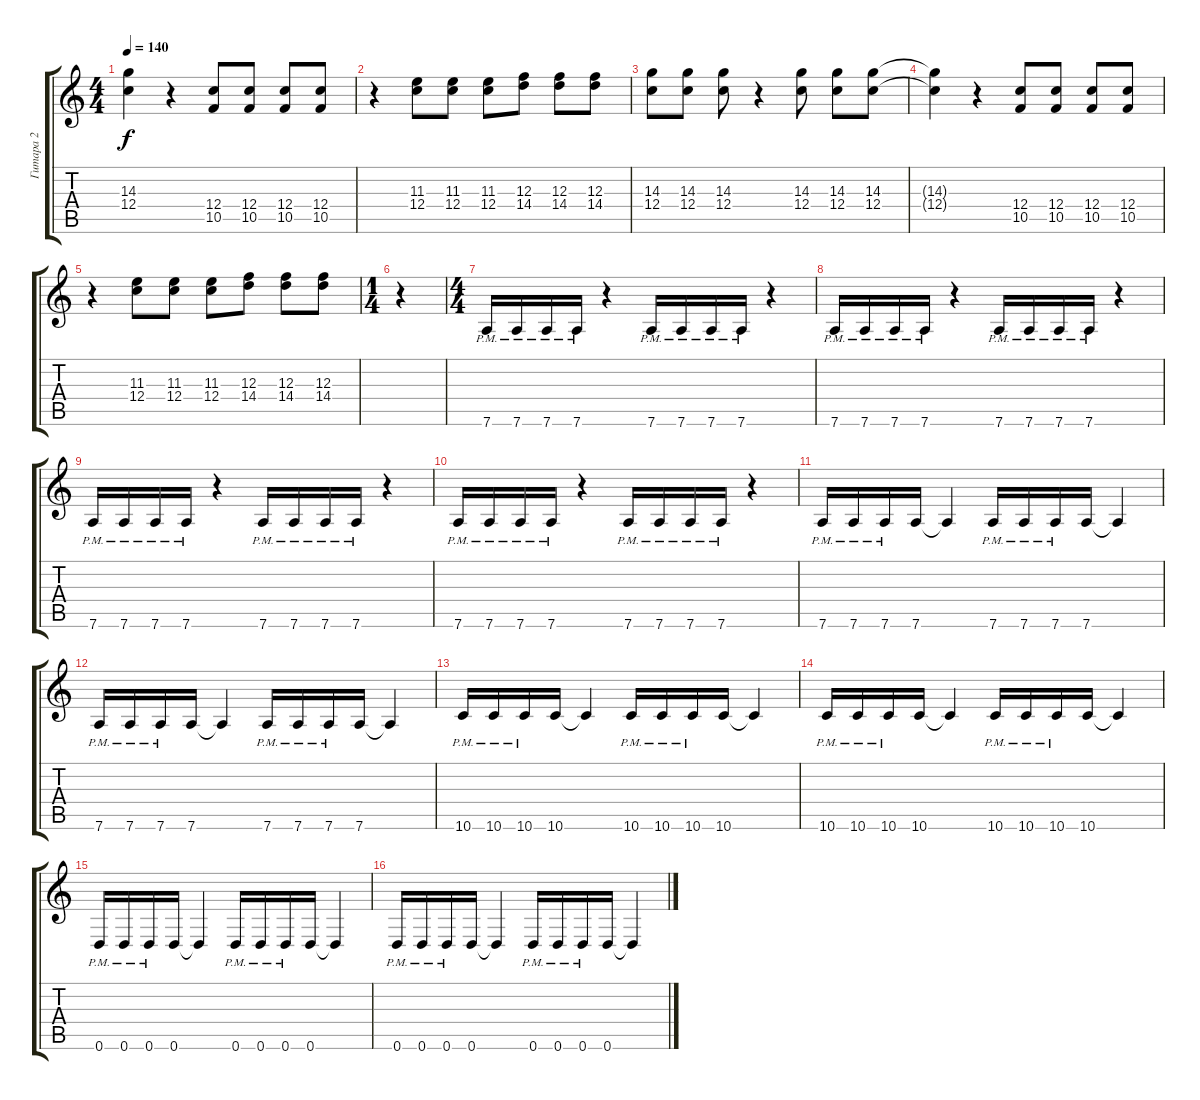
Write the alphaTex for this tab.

\track ("Гитара 2" "Гитара 2") {instrument overdrivenguitar}
\staff {score tabs}
\tuning (D4 A3 F3 C3 G2 D2) {hide}
\ts (4 4)
\tempo 140
\clef g2
\ks c
(14.3{t} 12.4{t}).4{dy f} r.4 (12.4 10.5).8 (12.4 10.5).8 (12.4 10.5).8 (12.4 10.5).8 |
r.4 (11.3 12.4).8 (11.3 12.4).8 (11.3 12.4).8 (12.3 14.4).8 (12.3 14.4).8 (12.3 14.4).8 |
(14.3 12.4).8 (14.3 12.4).8 (14.3 12.4).8 r.4 (14.3 12.4).8 (14.3 12.4).8 (14.3 12.4).8 |
(14.3{t} 12.4{t}).4 r.4 (12.4 10.5).8 (12.4 10.5).8 (12.4 10.5).8 (12.4 10.5).8 |
r.4 (11.3 12.4).8 (11.3 12.4).8 (11.3 12.4).8 (12.3 14.4).8 (12.3 14.4).8 (12.3 14.4).8 |
\ts (1 4)
r.4 |
\ts (4 4)
7.6{pm}.16 7.6{pm}.16 7.6{pm}.16 7.6{pm}.16 r.4 7.6{pm}.16 7.6{pm}.16 7.6{pm}.16 7.6{pm}.16 r.4 |
7.6{pm}.16 7.6{pm}.16 7.6{pm}.16 7.6{pm}.16 r.4 7.6{pm}.16 7.6{pm}.16 7.6{pm}.16 7.6{pm}.16 r.4 |
7.6{pm}.16 7.6{pm}.16 7.6{pm}.16 7.6{pm}.16 r.4 7.6{pm}.16 7.6{pm}.16 7.6{pm}.16 7.6{pm}.16 r.4 |
7.6{pm}.16 7.6{pm}.16 7.6{pm}.16 7.6{pm}.16 r.4 7.6{pm}.16 7.6{pm}.16 7.6{pm}.16 7.6{pm}.16 r.4 |
7.6{pm}.16 7.6{pm}.16 7.6{pm}.16 7.6.16 7.6{t}.4 7.6{pm}.16 7.6{pm}.16 7.6{pm}.16 7.6.16 7.6{t}.4 |
7.6{pm}.16 7.6{pm}.16 7.6{pm}.16 7.6.16 7.6{t}.4 7.6{pm}.16 7.6{pm}.16 7.6{pm}.16 7.6.16 7.6{t}.4 |
10.6{pm}.16 10.6{pm}.16 10.6{pm}.16 10.6.16 10.6{t}.4 10.6{pm}.16 10.6{pm}.16 10.6{pm}.16 10.6.16 10.6{t}.4 |
10.6{pm}.16 10.6{pm}.16 10.6{pm}.16 10.6.16 10.6{t}.4 10.6{pm}.16 10.6{pm}.16 10.6{pm}.16 10.6.16 10.6{t}.4 |
0.6{pm}.16 0.6{pm}.16 0.6{pm}.16 0.6.16 0.6{t}.4 0.6{pm}.16 0.6{pm}.16 0.6{pm}.16 0.6.16 0.6{t}.4 |
0.6{pm}.16 0.6{pm}.16 0.6{pm}.16 0.6.16 0.6{t}.4 0.6{pm}.16 0.6{pm}.16 0.6{pm}.16 0.6.16 0.6{t}.4
